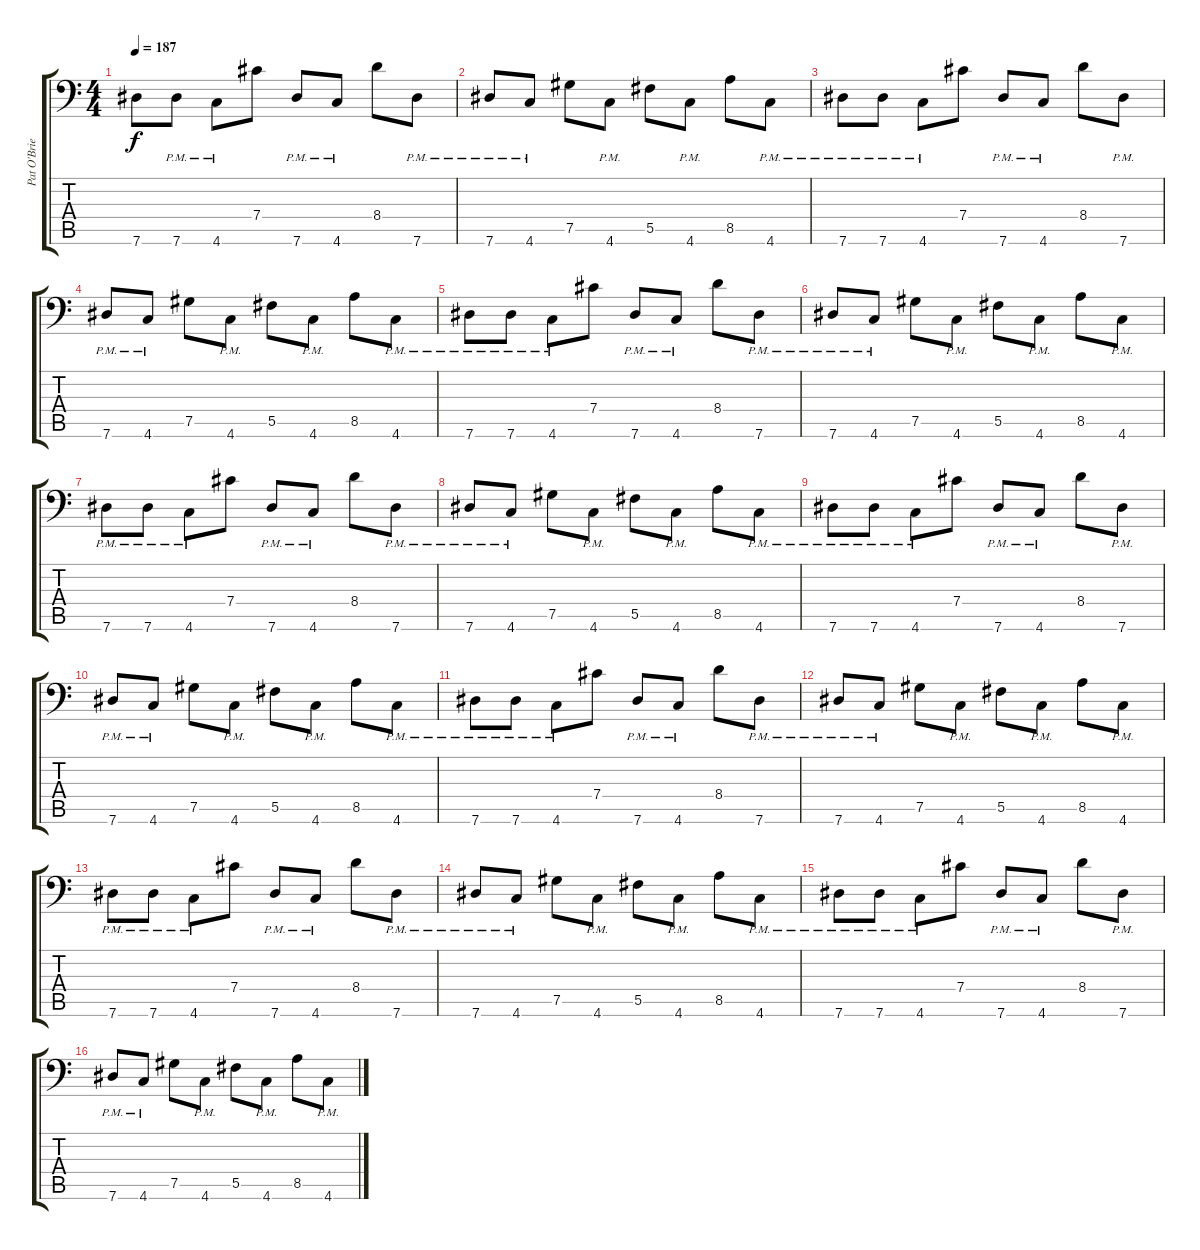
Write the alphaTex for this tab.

\track ("Pat O'Brien - Guitar" "Pat O'Brie") {instrument distortionguitar}
\staff {score tabs}
\tuning (Ab3 Eb3 B2 Gb2 Db2 Ab1) {hide}
\ts (4 4)
\tempo 187
\clef f4
\ks c
7.6.8{dy f} 7.6{pm}.8 4.6{pm}.8 7.4.8 7.6{pm}.8 4.6{pm}.8 8.4.8 7.6{pm}.8 |
7.6{pm}.8 4.6{pm}.8 7.5.8 4.6{pm}.8 5.5.8 4.6{pm}.8 8.5.8 4.6{pm}.8 |
7.6{pm}.8 7.6{pm}.8 4.6{pm}.8 7.4.8 7.6{pm}.8 4.6{pm}.8 8.4.8 7.6{pm}.8 |
7.6{pm}.8 4.6{pm}.8 7.5.8 4.6{pm}.8 5.5.8 4.6{pm}.8 8.5.8 4.6{pm}.8 |
7.6{pm}.8 7.6{pm}.8 4.6{pm}.8 7.4.8 7.6{pm}.8 4.6{pm}.8 8.4.8 7.6{pm}.8 |
7.6{pm}.8 4.6{pm}.8 7.5.8 4.6{pm}.8 5.5.8 4.6{pm}.8 8.5.8 4.6{pm}.8 |
7.6{pm}.8 7.6{pm}.8 4.6{pm}.8 7.4.8 7.6{pm}.8 4.6{pm}.8 8.4.8 7.6{pm}.8 |
7.6{pm}.8 4.6{pm}.8 7.5.8 4.6{pm}.8 5.5.8 4.6{pm}.8 8.5.8 4.6{pm}.8 |
7.6{pm}.8 7.6{pm}.8 4.6{pm}.8 7.4.8 7.6{pm}.8 4.6{pm}.8 8.4.8 7.6{pm}.8 |
7.6{pm}.8 4.6{pm}.8 7.5.8 4.6{pm}.8 5.5.8 4.6{pm}.8 8.5.8 4.6{pm}.8 |
7.6{pm}.8 7.6{pm}.8 4.6{pm}.8 7.4.8 7.6{pm}.8 4.6{pm}.8 8.4.8 7.6{pm}.8 |
7.6{pm}.8 4.6{pm}.8 7.5.8 4.6{pm}.8 5.5.8 4.6{pm}.8 8.5.8 4.6{pm}.8 |
7.6{pm}.8 7.6{pm}.8 4.6{pm}.8 7.4.8 7.6{pm}.8 4.6{pm}.8 8.4.8 7.6{pm}.8 |
7.6{pm}.8 4.6{pm}.8 7.5.8 4.6{pm}.8 5.5.8 4.6{pm}.8 8.5.8 4.6{pm}.8 |
7.6{pm}.8 7.6{pm}.8 4.6{pm}.8 7.4.8 7.6{pm}.8 4.6{pm}.8 8.4.8 7.6{pm}.8 |
7.6{pm}.8 4.6{pm}.8 7.5.8 4.6{pm}.8 5.5.8 4.6{pm}.8 8.5.8 4.6{pm}.8
